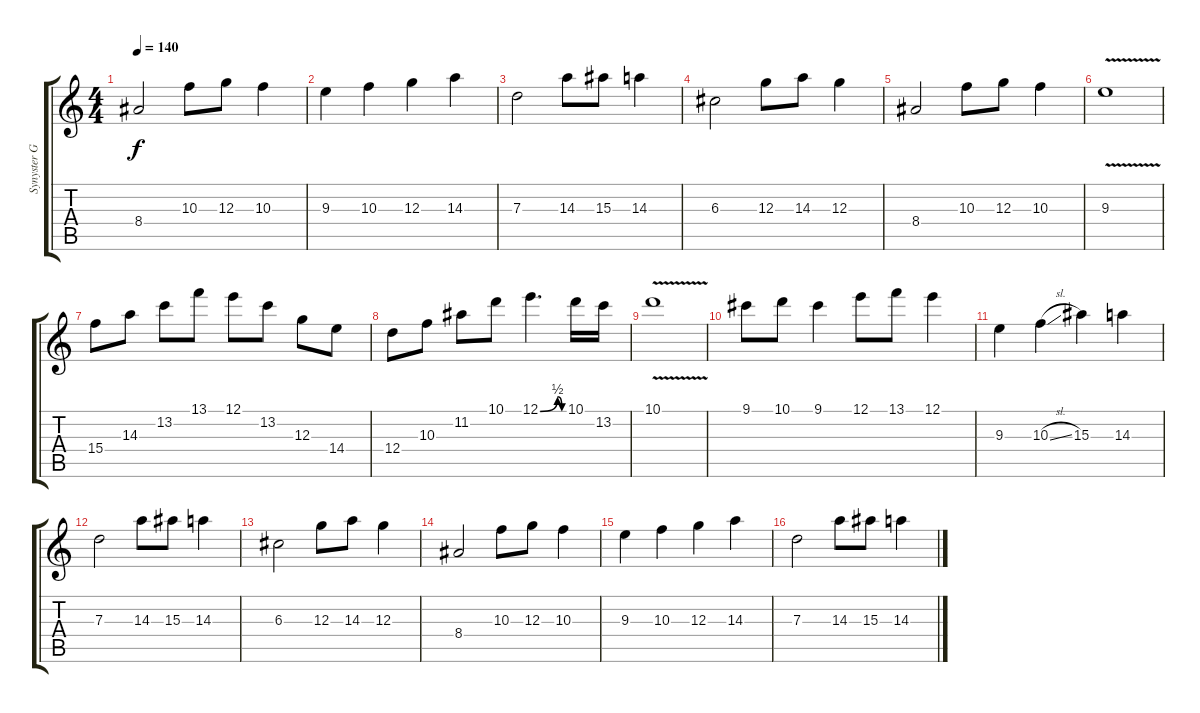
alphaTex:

\track ("Synyster Gates" "Synyster G") {instrument distortionguitar}
\staff {score tabs}
\tuning (E4 B3 G3 D3 A2 D2) {hide}
\ts (4 4)
\tempo 140
\clef g2
\ks c
8.4.2{dy f} 10.3.8 12.3.8 10.3.4 |
9.3.4 10.3.4 12.3.4 14.3.4 |
7.3.2 14.3.8 15.3.8 14.3.4 |
6.3.2 12.3.8 14.3.8 12.3.4 |
8.4.2 10.3.8 12.3.8 10.3.4 |
9.3{v}.1 |
15.4.8 14.3.8 13.2.8 13.1.8 12.1.8 13.2.8 12.3.8 14.4.8 |
12.4.8 10.3.8 11.2.8 10.1.8 12.1{be (custom 0 0 44 2 55 0 60 0)}.4{d} 10.1.16 13.2.16 |
10.1{v}.1 |
9.1.8 10.1.8 9.1.4 12.1.8 13.1.8 12.1.4 |
9.3.4 10.3{sl}.4 15.3.4 14.3.4 |
7.3.2 14.3.8 15.3.8 14.3.4 |
6.3.2 12.3.8 14.3.8 12.3.4 |
8.4.2 10.3.8 12.3.8 10.3.4 |
9.3.4 10.3.4 12.3.4 14.3.4 |
7.3.2 14.3.8 15.3.8 14.3.4
